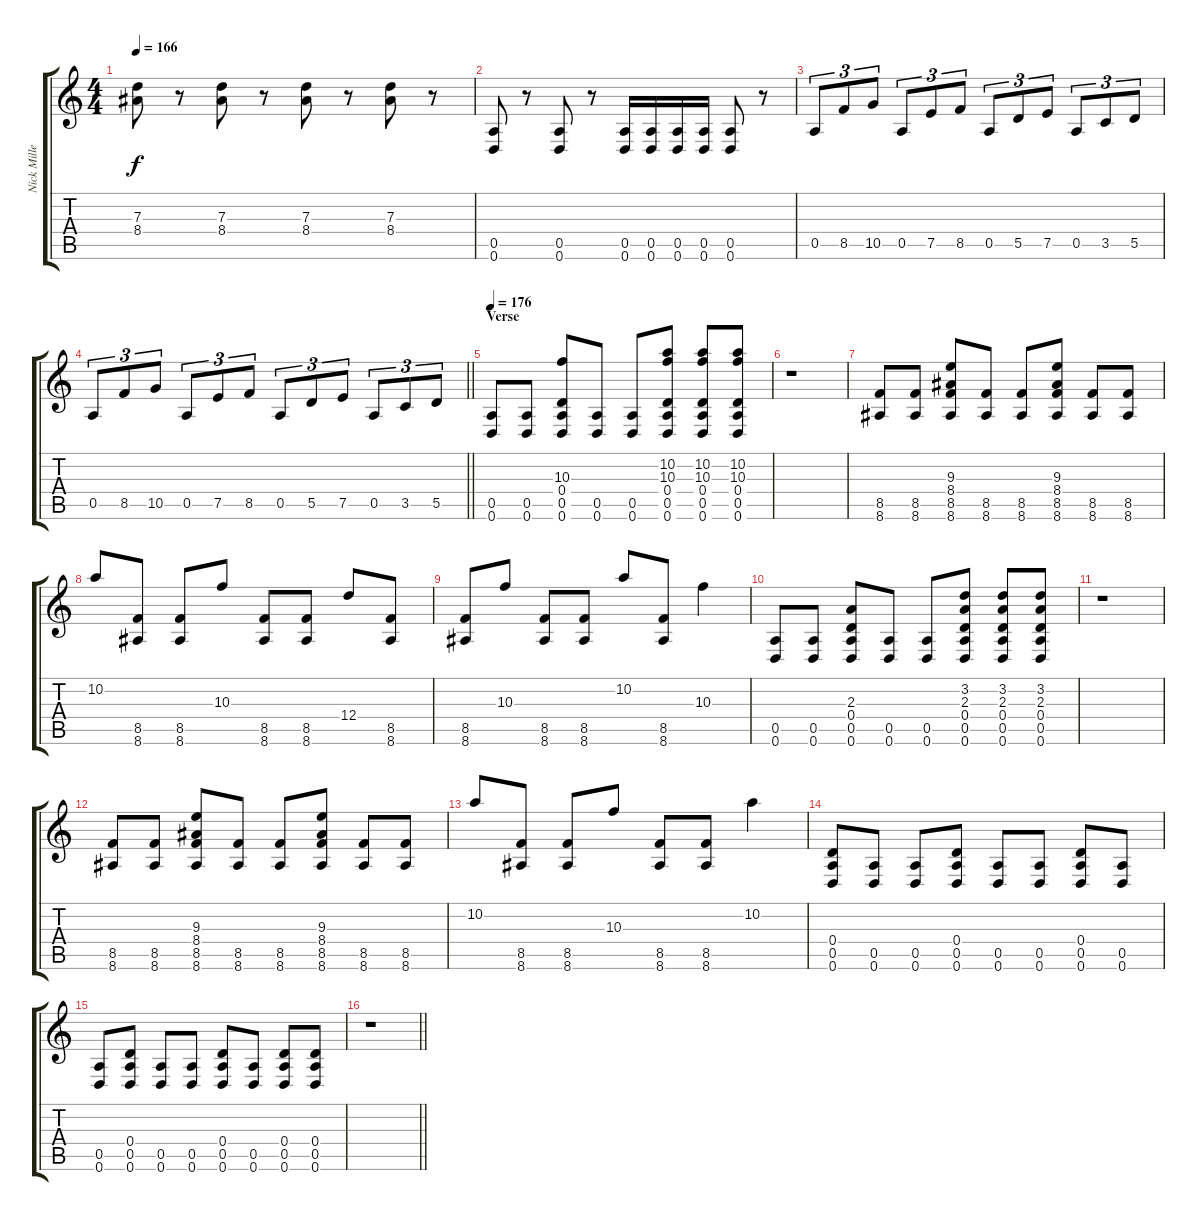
\track ("Nick Miller" "Nick Mille") {instrument distortionguitar}
\staff {score tabs}
\tuning (E4 B3 G3 D3 A2 D2) {hide}
\ts (4 4)
\tempo 166
\clef g2
\ks c
(7.3 8.4).8{dy f} r.8 (7.3 8.4).8 r.8 (7.3 8.4).8 r.8 (7.3 8.4).8 r.8 |
(0.5 0.6).8 r.8 (0.5 0.6).8 r.8 (0.5 0.6).16 (0.5 0.6).16 (0.5 0.6).16 (0.5 0.6).16 (0.5 0.6).8 r.8 |
0.5.8{tu (3 2)} 8.5.8{tu (3 2)} 10.5.8{tu (3 2)} 0.5.8{tu (3 2)} 7.5.8{tu (3 2)} 8.5.8{tu (3 2)} 0.5.8{tu (3 2)} 5.5.8{tu (3 2)} 7.5.8{tu (3 2)} 0.5.8{tu (3 2)} 3.5.8{tu (3 2)} 5.5.8{tu (3 2)} |
\barLineRight lightlight
0.5.8{tu (3 2)} 8.5.8{tu (3 2)} 10.5.8{tu (3 2)} 0.5.8{tu (3 2)} 7.5.8{tu (3 2)} 8.5.8{tu (3 2)} 0.5.8{tu (3 2)} 5.5.8{tu (3 2)} 7.5.8{tu (3 2)} 0.5.8{tu (3 2)} 3.5.8{tu (3 2)} 5.5.8{tu (3 2)} |
\section ("" "Verse")
\tempo 176
(0.5 0.6).8 (0.5 0.6).8 (10.3 0.4 0.5 0.6).8 (0.5 0.6).8 (0.5 0.6).8 (10.2 10.3 0.4 0.5 0.6).8 (10.2 10.3 0.4 0.5 0.6).8 (10.2 10.3 0.4 0.5 0.6).8 |
r.1 |
(8.5 8.6).8 (8.5 8.6).8 (9.3 8.4 8.5 8.6).8 (8.5 8.6).8 (8.5 8.6).8 (9.3 8.4 8.5 8.6).8 (8.5 8.6).8 (8.5 8.6).8 |
10.2.8 (8.5 8.6).8 (8.5 8.6).8 10.3.8 (8.5 8.6).8 (8.5 8.6).8 12.4.8 (8.5 8.6).8 |
(8.5 8.6).8 10.3.8 (8.5 8.6).8 (8.5 8.6).8 10.2.8 (8.5 8.6).8 10.3.4 |
(0.5 0.6).8 (0.5 0.6).8 (2.3 0.4 0.5 0.6).8 (0.5 0.6).8 (0.5 0.6).8 (3.2 2.3 0.4 0.5 0.6).8 (3.2 2.3 0.4 0.5 0.6).8 (3.2 2.3 0.4 0.5 0.6).8 |
r.1 |
(8.5 8.6).8 (8.5 8.6).8 (9.3 8.4 8.5 8.6).8 (8.5 8.6).8 (8.5 8.6).8 (9.3 8.4 8.5 8.6).8 (8.5 8.6).8 (8.5 8.6).8 |
10.2.8 (8.5 8.6).8 (8.5 8.6).8 10.3.8 (8.5 8.6).8 (8.5 8.6).8 10.2.4 |
(0.4 0.5 0.6).8 (0.5 0.6).8 (0.5 0.6).8 (0.4 0.5 0.6).8 (0.5 0.6).8 (0.5 0.6).8 (0.4 0.5 0.6).8 (0.5 0.6).8 |
(0.5 0.6).8 (0.4 0.5 0.6).8 (0.5 0.6).8 (0.5 0.6).8 (0.4 0.5 0.6).8 (0.5 0.6).8 (0.4 0.5 0.6).8 (0.4 0.5 0.6).8 |
\barLineRight lightlight
r.1
